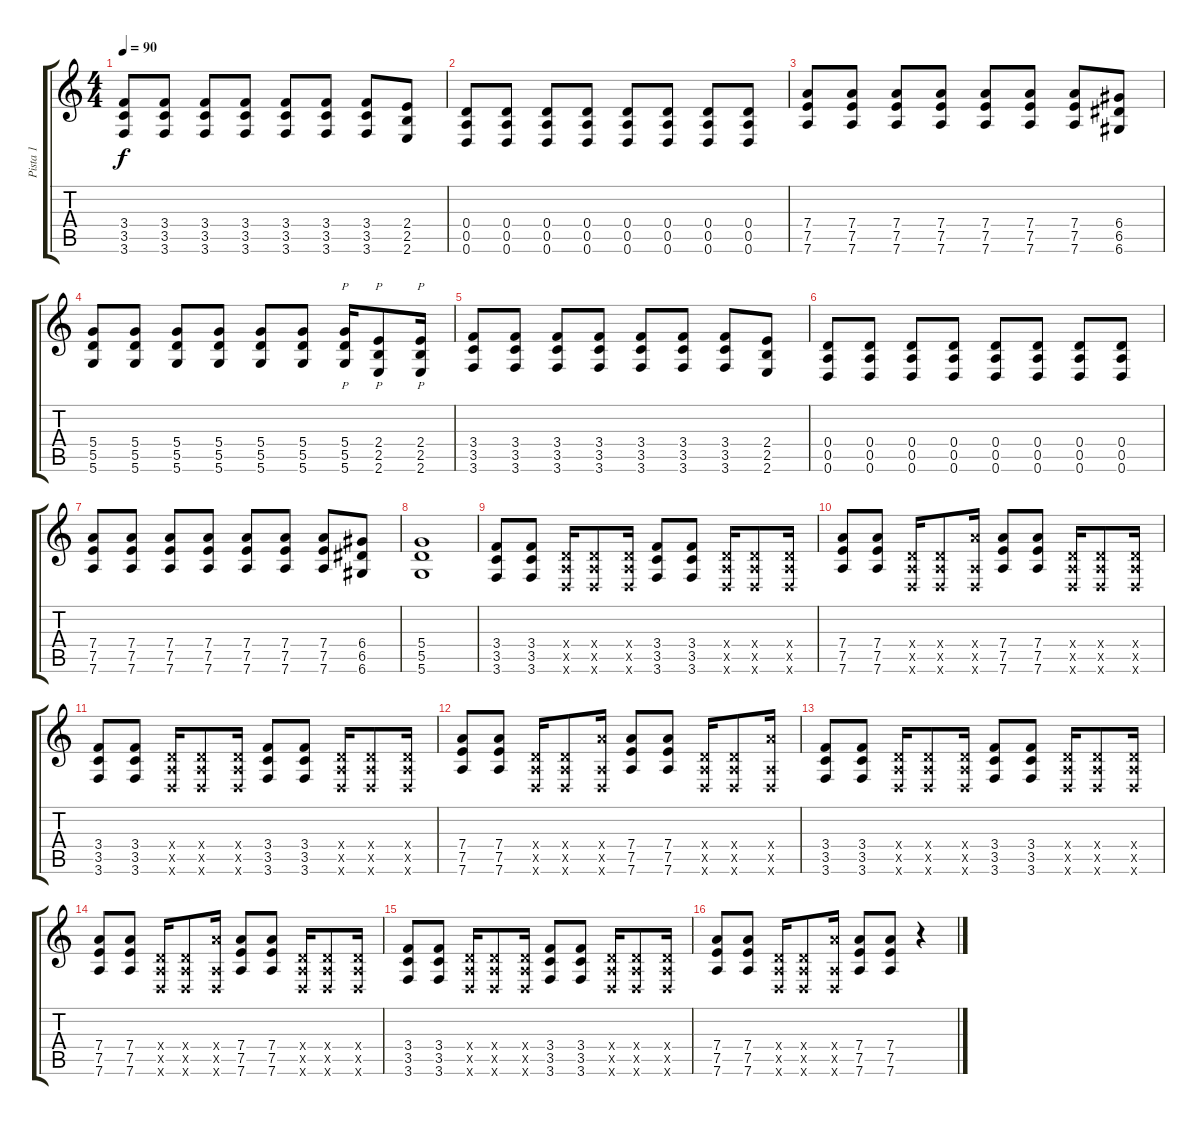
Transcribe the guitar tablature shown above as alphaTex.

\track ("Pista 1" "Pista 1") {instrument distortionguitar}
\staff {score tabs}
\tuning (E4 B3 G3 D3 A2 D2) {hide}
\ts (4 4)
\tempo 90
\clef g2
\ks c
(3.4 3.5 3.6).8{dy f} (3.4 3.5 3.6).8 (3.4 3.5 3.6).8 (3.4 3.5 3.6).8 (3.4 3.5 3.6).8 (3.4 3.5 3.6).8 (3.4 3.5 3.6).8 (2.4 2.5 2.6).8 |
(0.4 0.5 0.6).8 (0.4 0.5 0.6).8 (0.4 0.5 0.6).8 (0.4 0.5 0.6).8 (0.4 0.5 0.6).8 (0.4 0.5 0.6).8 (0.4 0.5 0.6).8 (0.4 0.5 0.6).8 |
(7.4 7.5 7.6).8 (7.4 7.5 7.6).8 (7.4 7.5 7.6).8 (7.4 7.5 7.6).8 (7.4 7.5 7.6).8 (7.4 7.5 7.6).8 (7.4 7.5 7.6).8 (6.4 6.5 6.6).8 |
(5.4 5.5 5.6).8 (5.4 5.5 5.6).8 (5.4 5.5 5.6).8 (5.4 5.5 5.6).8 (5.4 5.5 5.6).8 (5.4 5.5 5.6).8 (5.4 5.5 5.6).16{p} (2.4 2.5 2.6).8{p} (2.4 2.5 2.6).16{p} |
(3.4 3.5 3.6).8 (3.4 3.5 3.6).8 (3.4 3.5 3.6).8 (3.4 3.5 3.6).8 (3.4 3.5 3.6).8 (3.4 3.5 3.6).8 (3.4 3.5 3.6).8 (2.4 2.5 2.6).8 |
(0.4 0.5 0.6).8 (0.4 0.5 0.6).8 (0.4 0.5 0.6).8 (0.4 0.5 0.6).8 (0.4 0.5 0.6).8 (0.4 0.5 0.6).8 (0.4 0.5 0.6).8 (0.4 0.5 0.6).8 |
(7.4 7.5 7.6).8 (7.4 7.5 7.6).8 (7.4 7.5 7.6).8 (7.4 7.5 7.6).8 (7.4 7.5 7.6).8 (7.4 7.5 7.6).8 (7.4 7.5 7.6).8 (6.4 6.5 6.6).8 |
(5.4 5.5 5.6).1 |
(3.4 3.5 3.6).8 (3.4 3.5 3.6).8 (0.4{x} 0.5{x} 0.6{x}).16 (0.4{x} 0.5{x} 0.6{x}).8 (0.4{x} 0.5{x} 0.6{x}).16 (3.4 3.5 3.6).8 (3.4 3.5 3.6).8 (0.4{x} 0.5{x} 0.6{x}).16 (0.4{x} 0.5{x} 0.6{x}).8 (0.4{x} 0.5{x} 0.6{x}).16 |
(7.4 7.5 7.6).8 (7.4 7.5 7.6).8 (0.4{x} 0.5{x} 0.6{x}).16 (0.4{x} 0.5{x} 0.6{x}).8 (7.4{x} 0.5{x} 0.6{x}).16 (7.4 7.5 7.6).8 (7.4 7.5 7.6).8 (0.4{x} 0.5{x} 0.6{x}).16 (0.4{x} 0.5{x} 0.6{x}).8 (0.4{x} 0.5{x} 0.6{x}).16 |
(3.4 3.5 3.6).8 (3.4 3.5 3.6).8 (0.4{x} 0.5{x} 0.6{x}).16 (0.4{x} 0.5{x} 0.6{x}).8 (0.4{x} 0.5{x} 0.6{x}).16 (3.4 3.5 3.6).8 (3.4 3.5 3.6).8 (0.4{x} 0.5{x} 0.6{x}).16 (0.4{x} 0.5{x} 0.6{x}).8 (0.4{x} 0.5{x} 0.6{x}).16 |
(7.4 7.5 7.6).8 (7.4 7.5 7.6).8 (0.4{x} 0.5{x} 0.6{x}).16 (0.4{x} 0.5{x} 0.6{x}).8 (7.4{x} 0.5{x} 0.6{x}).16 (7.4 7.5 7.6).8 (7.4 7.5 7.6).8 (0.4{x} 0.5{x} 0.6{x}).16 (0.4{x} 0.5{x} 0.6{x}).8 (7.4{x} 0.5{x} 0.6{x}).16 |
(3.4 3.5 3.6).8 (3.4 3.5 3.6).8 (0.4{x} 0.5{x} 0.6{x}).16 (0.4{x} 0.5{x} 0.6{x}).8 (0.4{x} 0.5{x} 0.6{x}).16 (3.4 3.5 3.6).8 (3.4 3.5 3.6).8 (0.4{x} 0.5{x} 0.6{x}).16 (0.4{x} 0.5{x} 0.6{x}).8 (0.4{x} 0.5{x} 0.6{x}).16 |
(7.4 7.5 7.6).8 (7.4 7.5 7.6).8 (0.4{x} 0.5{x} 0.6{x}).16 (0.4{x} 0.5{x} 0.6{x}).8 (7.4{x} 0.5{x} 0.6{x}).16 (7.4 7.5 7.6).8 (7.4 7.5 7.6).8 (0.4{x} 0.5{x} 0.6{x}).16 (0.4{x} 0.5{x} 0.6{x}).8 (0.4{x} 0.5{x} 0.6{x}).16 |
(3.4 3.5 3.6).8 (3.4 3.5 3.6).8 (0.4{x} 0.5{x} 0.6{x}).16 (0.4{x} 0.5{x} 0.6{x}).8 (0.4{x} 0.5{x} 0.6{x}).16 (3.4 3.5 3.6).8 (3.4 3.5 3.6).8 (0.4{x} 0.5{x} 0.6{x}).16 (0.4{x} 0.5{x} 0.6{x}).8 (0.4{x} 0.5{x} 0.6{x}).16 |
(7.4 7.5 7.6).8 (7.4 7.5 7.6).8 (0.4{x} 0.5{x} 0.6{x}).16 (0.4{x} 0.5{x} 0.6{x}).8 (7.4{x} 0.5{x} 0.6{x}).16 (7.4 7.5 7.6).8 (7.4 7.5 7.6).8 r.4
